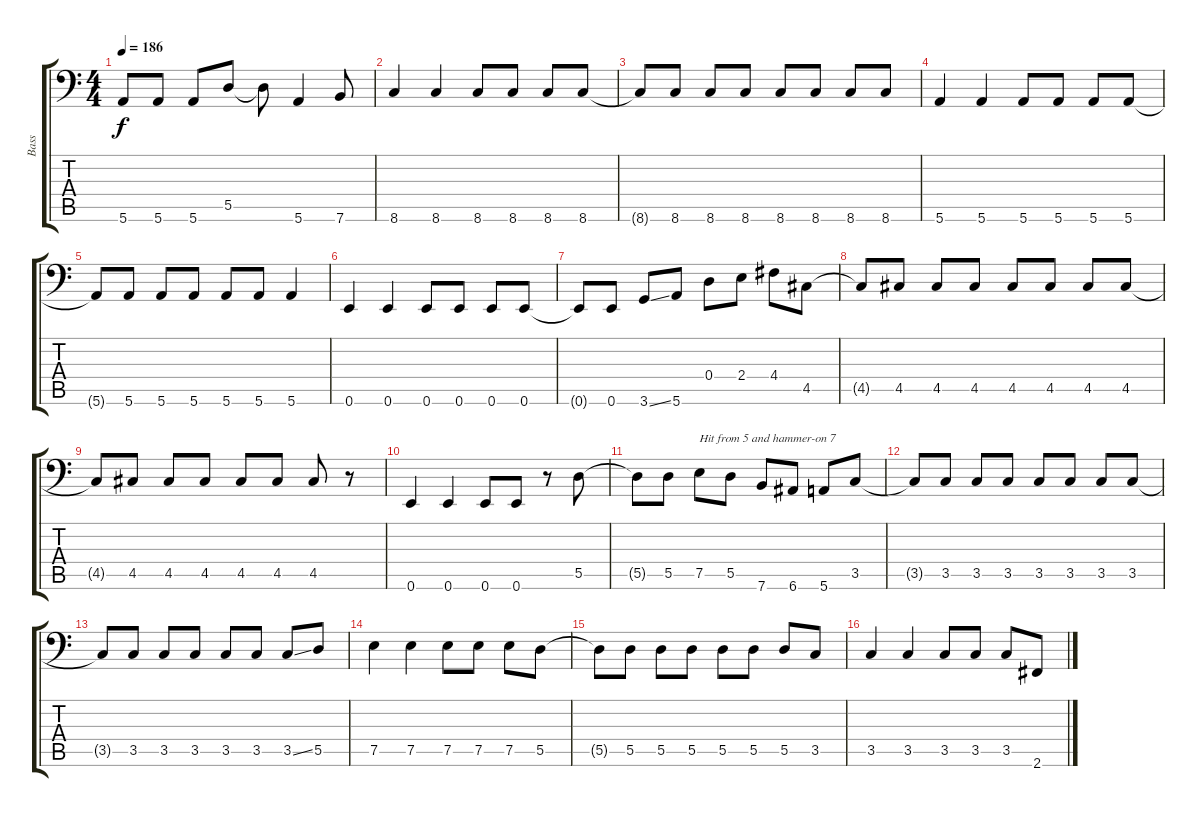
\track ("Bass" "Bass") {instrument electricbasspick}
\staff {score tabs}
\tuning (E3 B2 G2 D2 A1 E1) {hide}
\ts (4 4)
\tempo 186
\clef f4
\ks c
5.6.8{dy f} 5.6.8 5.6.8 5.5.8 5.5{t}.8 5.6.4 7.6.8 |
8.6.4 8.6.4 8.6.8 8.6.8 8.6.8 8.6.8 |
8.6{t}.8 8.6.8 8.6.8 8.6.8 8.6.8 8.6.8 8.6.8 8.6.8 |
5.6.4 5.6.4 5.6.8 5.6.8 5.6.8 5.6.8 |
5.6{t}.8 5.6.8 5.6.8 5.6.8 5.6.8 5.6.8 5.6.4 |
0.6.4 0.6.4 0.6.8 0.6.8 0.6.8 0.6.8 |
0.6{t}.8 0.6.8 3.6{ss}.8 5.6.8 0.4.8 2.4.8 4.4.8 4.5.8 |
4.5{t}.8 4.5.8 4.5.8 4.5.8 4.5.8 4.5.8 4.5.8 4.5.8 |
4.5{t}.8 4.5.8 4.5.8 4.5.8 4.5.8 4.5.8 4.5.8 r.8 |
0.6.4 0.6.4 0.6.8 0.6.8 r.8 5.5.8 |
5.5{t}.8 5.5.8 7.5.8{txt "Hit from 5 and hammer-on 7"} 5.5.8 7.6.8 6.6.8 5.6.8 3.5.8 |
3.5{t}.8 3.5.8 3.5.8 3.5.8 3.5.8 3.5.8 3.5.8 3.5.8 |
3.5{t}.8 3.5.8 3.5.8 3.5.8 3.5.8 3.5.8 3.5{ss}.8 5.5.8 |
7.5.4 7.5.4 7.5.8 7.5.8 7.5.8 5.5.8 |
5.5{t}.8 5.5.8 5.5.8 5.5.8 5.5.8 5.5.8 5.5.8 3.5.8 |
3.5.4 3.5.4 3.5.8 3.5.8 3.5.8 2.6.8
